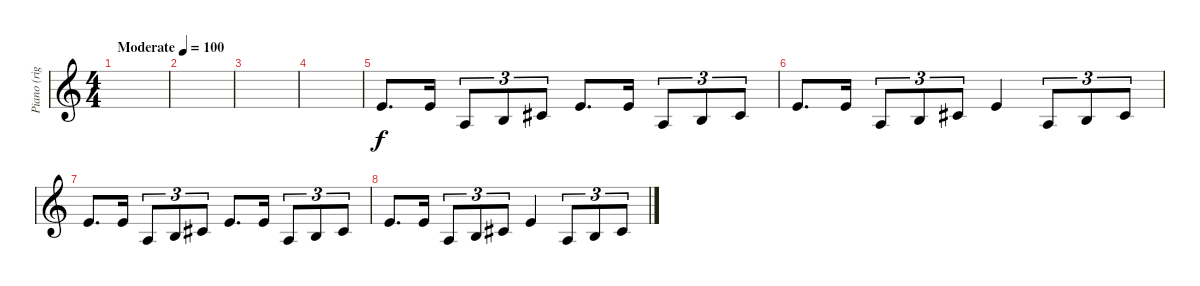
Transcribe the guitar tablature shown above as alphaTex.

\track ("Piano (right)" "Piano (rig") {instrument acousticgrandpiano}
\staff {score}
\tuning (E5 B4 G4 D4 A3 E3) {hide}
\ts (4 4)
\tempo (100 "Moderate")
\clef g2
\ks c
|
|
|
|
2.4.8{d} 2.4.16 0.5.8{tu (3 2)} 2.5.8{tu (3 2)} 4.5.8{tu (3 2)} 2.4.8{d} 2.4.16 0.5.8{tu (3 2)} 2.5.8{tu (3 2)} 4.5.8{tu (3 2)} |
2.4.8{d} 2.4.16 0.5.8{tu (3 2)} 2.5.8{tu (3 2)} 4.5.8{tu (3 2)} 2.4.4 0.5.8{tu (3 2)} 2.5.8{tu (3 2)} 4.5.8{tu (3 2)} |
2.4.8{d} 2.4.16 0.5.8{tu (3 2)} 2.5.8{tu (3 2)} 4.5.8{tu (3 2)} 2.4.8{d} 2.4.16 0.5.8{tu (3 2)} 2.5.8{tu (3 2)} 4.5.8{tu (3 2)} |
2.4.8{d} 2.4.16 0.5.8{tu (3 2)} 2.5.8{tu (3 2)} 4.5.8{tu (3 2)} 2.4.4 0.5.8{tu (3 2)} 2.5.8{tu (3 2)} 4.5.8{tu (3 2)}
